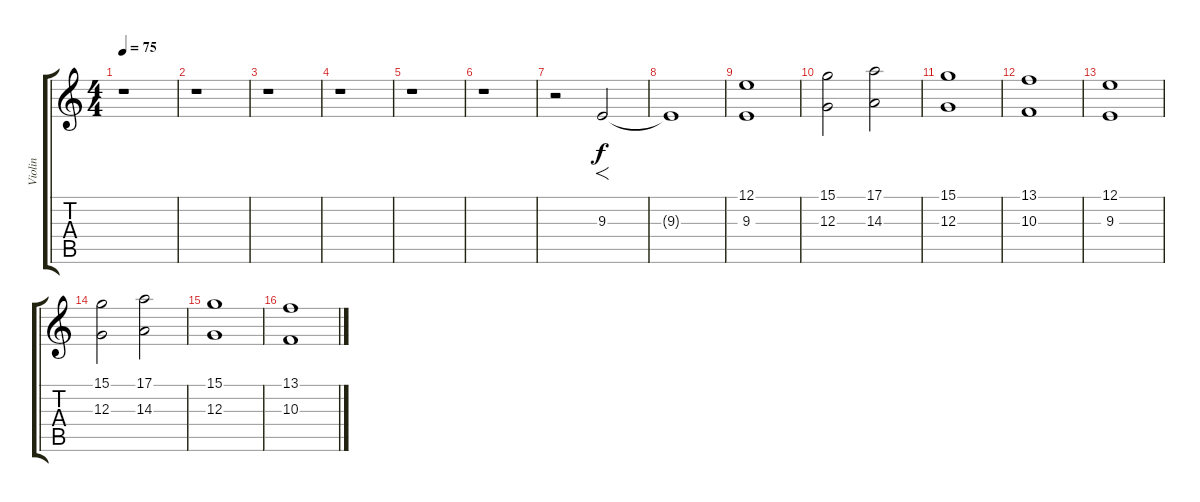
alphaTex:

\track ("Violin" "Violin") {instrument violin}
\staff {score tabs}
\tuning (E4 B3 G3 D3 A2 E2) {hide}
\ts (4 4)
\tempo 75
\clef g2
\ks c
r.1{dy f} |
r.1 |
r.1 |
r.1 |
r.1 |
r.1 |
r.2{volume 8} 9.3.2{f} |
9.3{t}.1{volume 14} |
(12.1 9.3).1 |
(15.1 12.3).2 (17.1 14.3).2 |
(15.1 12.3).1 |
(13.1 10.3).1 |
(12.1 9.3).1 |
(15.1 12.3).2 (17.1 14.3).2 |
(15.1 12.3).1 |
(13.1 10.3).1
